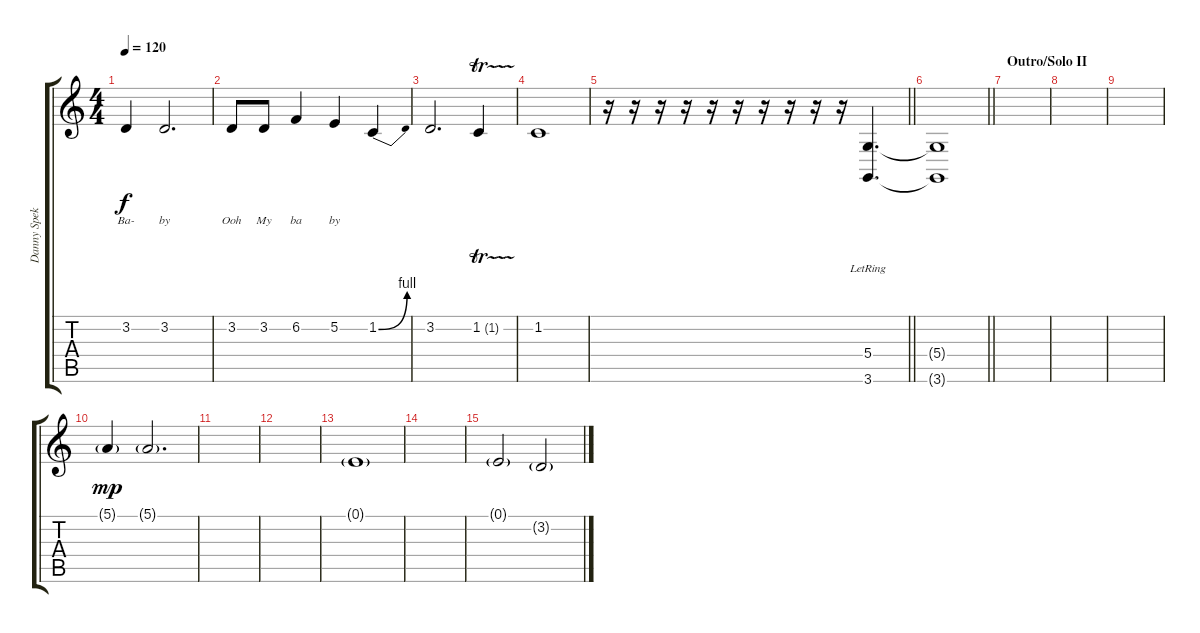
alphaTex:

\track ("Danny Spektor - Vocals" "Danny Spek") {instrument frenchhorn}
\staff {score tabs}
\tuning (E4 B3 G3 D3 A2 E2) {hide}
\ts (4 4)
\tempo 120
\clef g2
\ks c
3.2.4{lyrics (0 "Ba-") lyrics (1 "") lyrics (2 "") lyrics (3 "") lyrics (4 "") dy f} 3.2.2{d lyrics (0 "by") lyrics (1 "") lyrics (2 "") lyrics (3 "") lyrics (4 "")} |
3.2.8{lyrics (0 "Ooh") lyrics (1 "") lyrics (2 "") lyrics (3 "") lyrics (4 "")} 3.2.8{lyrics (0 "My") lyrics (1 "") lyrics (2 "") lyrics (3 "") lyrics (4 "")} 6.2.4{lyrics (0 "ba") lyrics (1 "") lyrics (2 "") lyrics (3 "") lyrics (4 "")} 5.2.4{lyrics (0 "by") lyrics (1 "") lyrics (2 "") lyrics (3 "") lyrics (4 "")} 1.2{be (bend 0 0 60 4)}.4 |
3.2.2{d} 1.2{tr (1 16)}.4 |
1.2.1 |
\barLineRight lightlight
r.16 r.16 r.16 r.16 r.16 r.16 r.16 r.16 r.16 r.16 (5.4{lr} 3.6{lr}).4{d} |
\barLineRight lightlight
(5.4{t} 3.6{t}).1 |
\section ("" "Outro/Solo II")
|
|
|
5.1{g}.4{dy mp} 5.1{g}.2{d} |
|
|
0.1{g}.1 |
|
0.1{g}.2 3.2{g}.2
